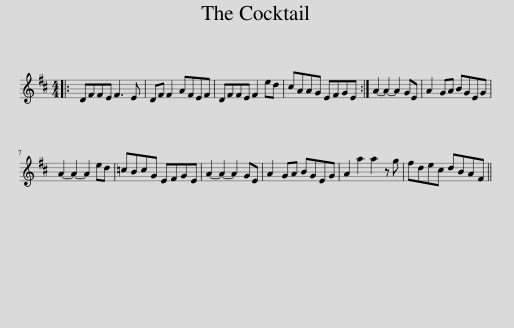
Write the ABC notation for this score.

X:1
L:1/8
M:4/4
I:linebreak $
K:D
V:1 treble
V:1
|: DFFE F3 E | DF F2 AFEF | DFFE F2 ed | cAAG EFGE :| A2- A2- A2 GE | %5
 A2 GA BGEG |$ A2- A2- A2 ed | =cBcG EFGE | A2- A2- A2 GE | A2 GA BGEG | %10
 A2 a2 a2 z g | fdec dBAF || %12
